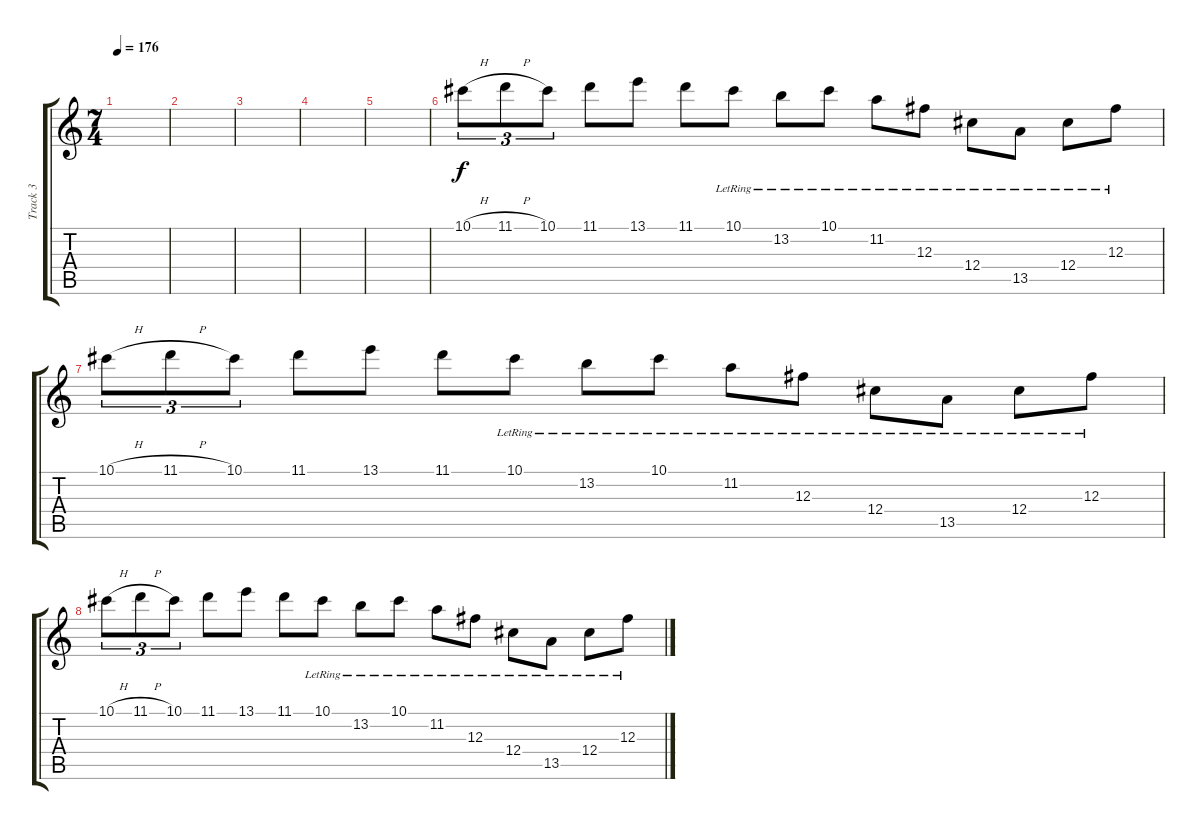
\track ("Track 3" "Track 3") {instrument acousticguitarnylon}
\staff {score tabs}
\tuning (Eb4 Bb3 Gb3 Db3 Ab2 Db2) {hide}
\ts (7 4)
\tempo 176
\clef g2
\ks c
|
|
|
|
|
10.1{h}.8{tu (3 2)} 11.1{h}.8{tu (3 2)} 10.1.8{tu (3 2)} 11.1.8 13.1.8 11.1.8 10.1{lr}.8 13.2{lr}.8 10.1{lr}.8 11.2{lr}.8 12.3{lr}.8 12.4{lr}.8 13.5{lr}.8 12.4{lr}.8 12.3{lr}.8 |
10.1{h}.8{tu (3 2)} 11.1{h}.8{tu (3 2)} 10.1.8{tu (3 2)} 11.1.8 13.1.8 11.1.8 10.1{lr}.8 13.2{lr}.8 10.1{lr}.8 11.2{lr}.8 12.3{lr}.8 12.4{lr}.8 13.5{lr}.8 12.4{lr}.8 12.3{lr}.8 |
10.1{h}.8{tu (3 2)} 11.1{h}.8{tu (3 2)} 10.1.8{tu (3 2)} 11.1.8 13.1.8 11.1.8 10.1{lr}.8 13.2{lr}.8 10.1{lr}.8 11.2{lr}.8 12.3{lr}.8 12.4{lr}.8 13.5{lr}.8 12.4{lr}.8 12.3{lr}.8
